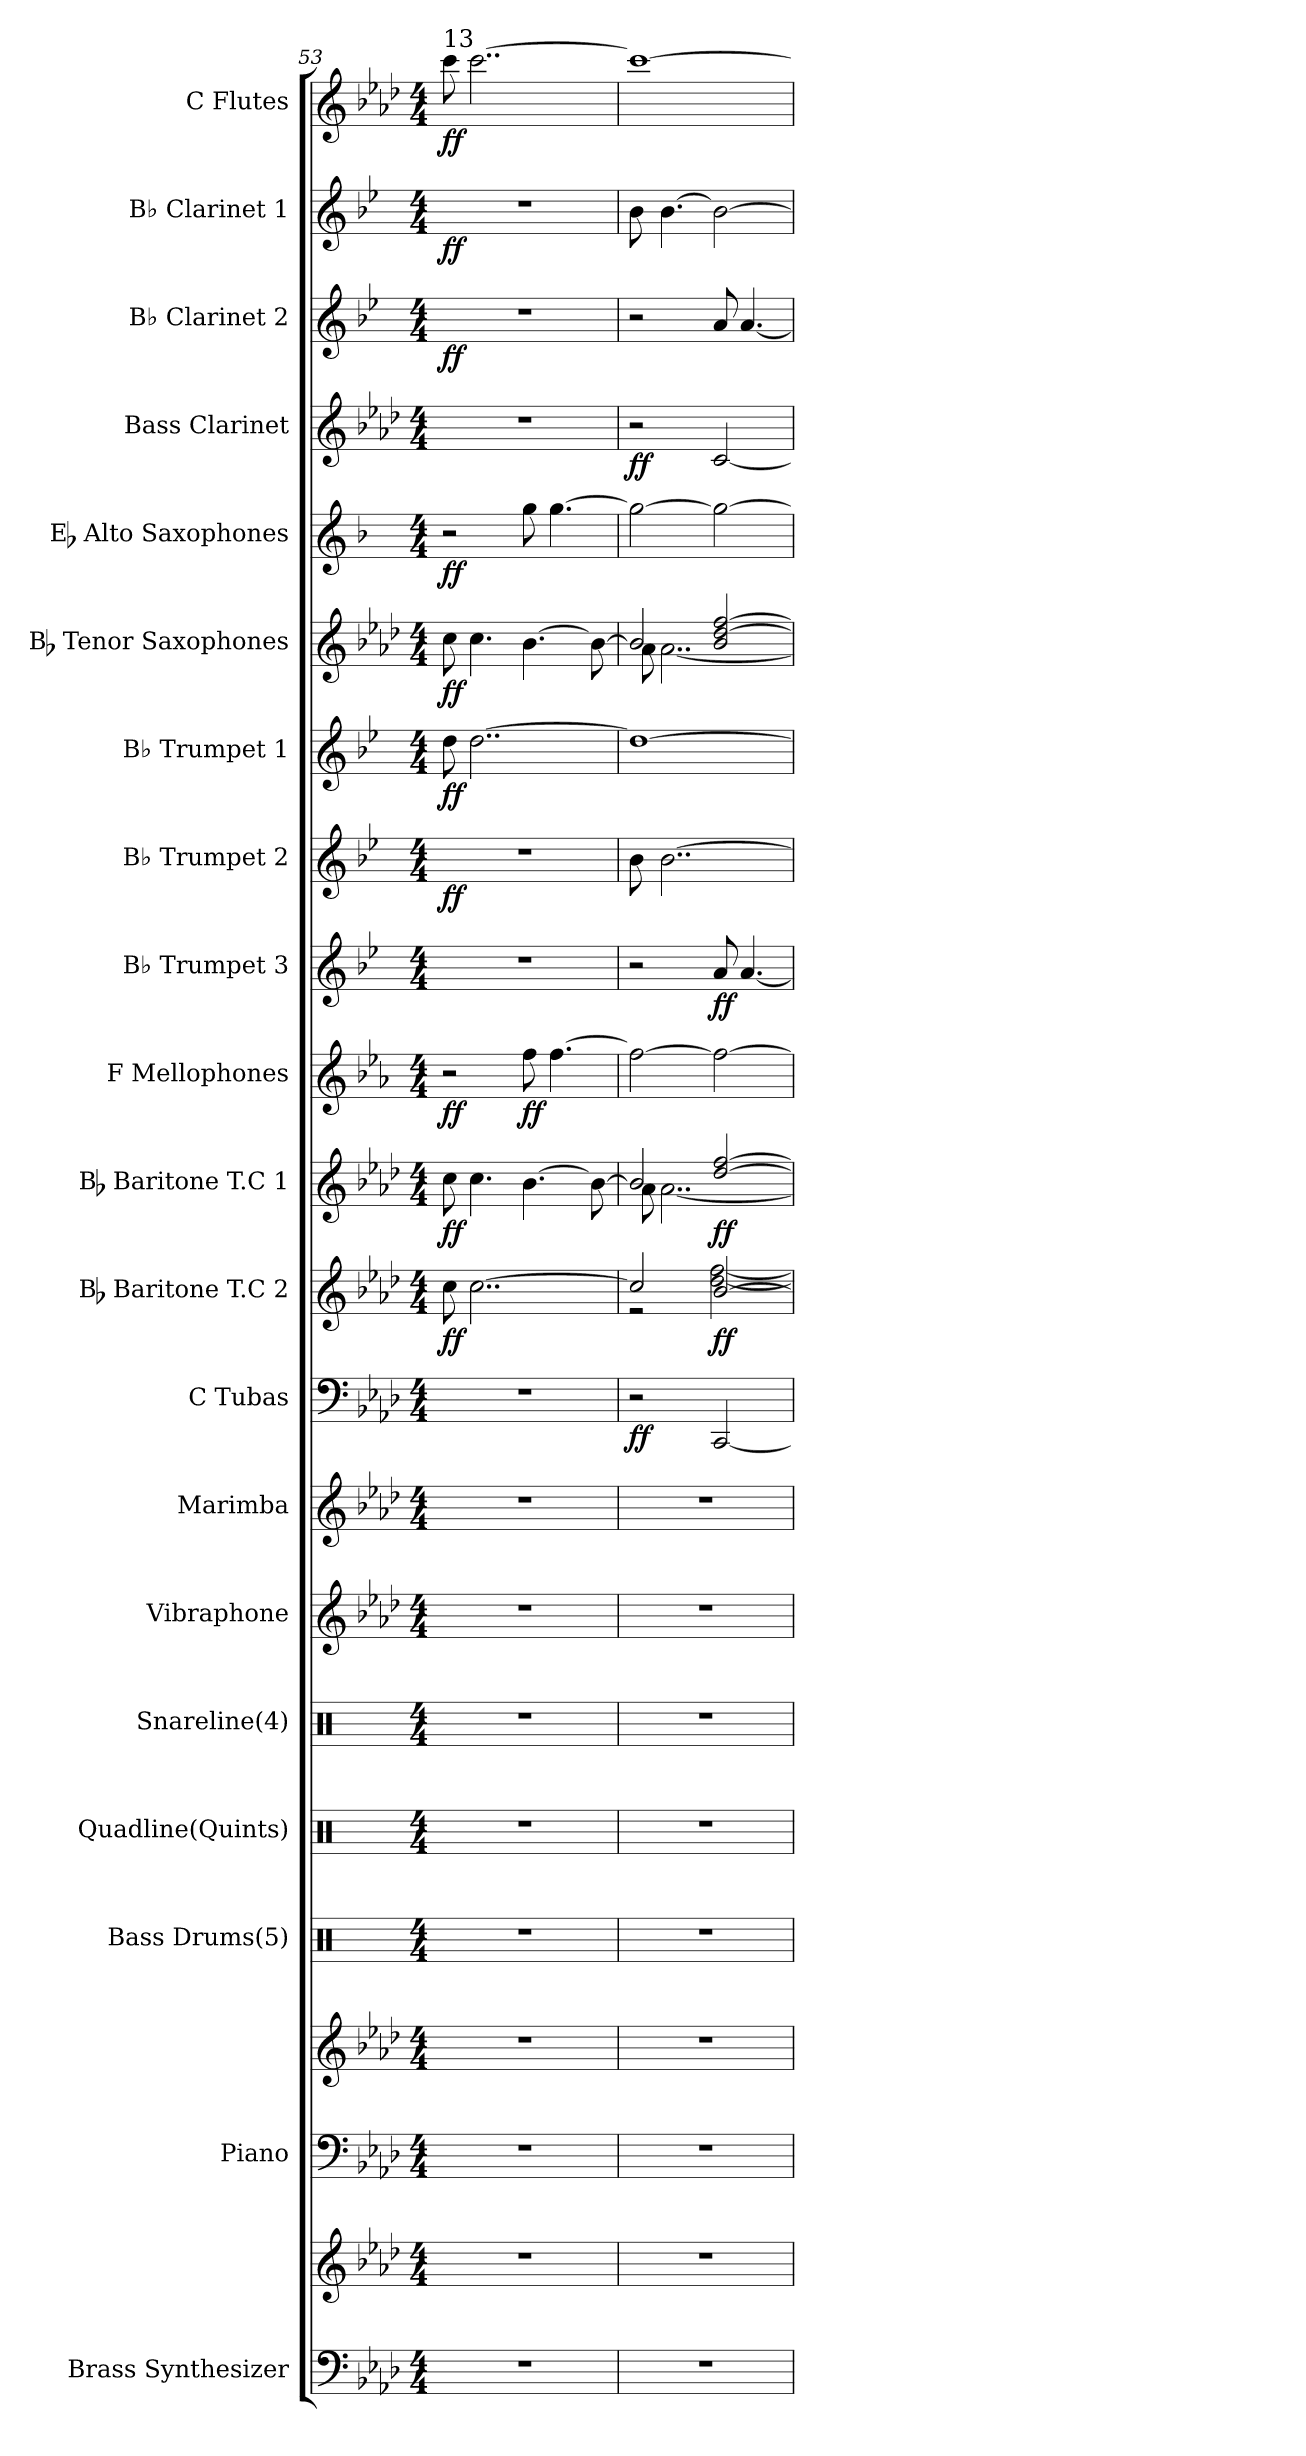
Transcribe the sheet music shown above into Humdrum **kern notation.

**kern	**kern	**kern	**kern	**kern	**kern	**kern	**kern	**kern	**kern	**dynam	**kern	**dynam	**kern	**dynam	**kern	**dynam	**kern	**dynam	**kern	**dynam	**kern	**dynam	**kern	**dynam	**kern	**dynam	**kern	**dynam	**kern	**dynam	**kern	**dynam	**kern	**dynam
*part20	*part20	*part19	*part19	*part18	*part17	*part16	*part15	*part14	*part13	*part13	*part12	*part12	*part11	*part11	*part10	*part10	*part9	*part9	*part8	*part8	*part7	*part7	*part6	*part6	*part5	*part5	*part4	*part4	*part3	*part3	*part2	*part2	*part1	*part1
*staff22	*staff21	*staff20	*staff19	*staff18	*staff17	*staff16	*staff15	*staff14	*staff13	*staff13	*staff12	*staff12	*staff11	*staff11	*staff10	*staff10	*staff9	*staff9	*staff8	*staff8	*staff7	*staff7	*staff6	*staff6	*staff5	*staff5	*staff4	*staff4	*staff3	*staff3	*staff2	*staff2	*staff1	*staff1
*I"Brass Synthesizer	*	*I"Piano	*	*I"Bass Drums(5)	*I"Quadline(Quints)	*I"Snareline(4)	*I"Vibraphone	*I"Marimba	*I"C Tubas	*	*I"Bb Baritone T.C 2	*	*I"Bb Baritone T.C 1	*	*I"F Mellophones	*	*I"B♭ Trumpet 3	*	*I"B♭ Trumpet 2	*	*I"B♭ Trumpet 1	*	*I"Bb Tenor Saxophones	*	*I"Eb Alto Saxophones	*	*I"Bass Clarinet	*	*I"B♭ Clarinet 2	*	*I"B♭ Clarinet 1	*	*I"C Flutes	*
*I'Synth.	*	*I'Pno.	*	*I'BD	*	*	*	*I'Marimba	*I'Tubas	*	*I'Baritone T.C 2	*	*I'Baritone T.C 1	*	*I'Mello	*	*I'B♭ Tpt. 3	*	*I'B♭ Tpt. 2	*	*I'B♭ Tpt. 1	*	*I'Tenor Saxes	*	*I'Alto Saxes	*	*I'B. Cl.	*	*I'B♭ Cl. 2	*	*I'B♭ Cl. 1	*	*I'Flutes	*
!!LO:PB:g=z
*clefF4	*clefG2	*clefF4	*clefG2	*clefX	*clefX	*clefX	*clefG2	*clefG2	*clefF4	*	*clefG2	*	*clefG2	*	*clefG2	*	*clefG2	*	*clefG2	*	*clefG2	*	*clefG2	*	*clefG2	*	*clefG2	*	*clefG2	*	*clefG2	*	*clefG2	*
*	*	*	*	*	*	*	*	*	*	*	*ITrd8c14	*	*ITrd8c14	*	*ITrd4c7	*	*ITrd1c2	*	*ITrd1c2	*	*ITrd1c2	*	*ITrd8c14	*	*ITrd5c9	*	*ITrd8c14	*	*ITrd1c2	*	*ITrd1c2	*	*	*
*k[b-e-a-d-]	*k[b-e-a-d-]	*k[b-e-a-d-]	*k[b-e-a-d-]	*k[]	*k[]	*k[]	*k[b-e-a-d-]	*k[b-e-a-d-]	*k[b-e-a-d-]	*	*k[b-e-a-d-]	*	*k[b-e-a-d-]	*	*k[b-e-a-d-]	*	*k[b-e-a-d-]	*	*k[b-e-a-d-]	*	*k[b-e-a-d-]	*	*k[b-e-a-d-]	*	*k[b-e-a-d-]	*	*k[b-e-a-d-]	*	*k[b-e-a-d-]	*	*k[b-e-a-d-]	*	*k[b-e-a-d-]	*
*M4/4	*M4/4	*M4/4	*M4/4	*M4/4	*M4/4	*M4/4	*M4/4	*M4/4	*M4/4	*	*M4/4	*	*M4/4	*	*M4/4	*	*M4/4	*	*M4/4	*	*M4/4	*	*M4/4	*	*M4/4	*	*M4/4	*	*M4/4	*	*M4/4	*	*M4/4	*
=53	=53	=53	=53	=53	=53	=53	=53	=53	=53	=53	=53	=53	=53	=53	=53	=53	=53	=53	=53	=53	=53	=53	=53	=53	=53	=53	=53	=53	=53	=53	=53	=53	=53	=53
!	!	!	!	!	!	!	!	!	!	!	!	!	!	!	!	!	!	!	!	!	!	!	!	!	!	!	!	!	!	!	!	!	!LO:TX:a:t=13	!
!	!	!	!	!	!	!	!	!	!	!	!	!LO:DY:b	!	!LO:DY:b	!	!LO:DY:b	!	!	!	!LO:DY:b	!	!LO:DY:b	!	!LO:DY:b	!	!LO:DY:b	!	!	!	!LO:DY:b	!	!LO:DY:b	!	!LO:DY:b
1r	1r	1r	1r	1r	1r	1r	1r	1r	1r	.	8c\	ff	8c\	ff	2r	ff	1r	.	1r	ff	8cc\	ff	8c\	ff	2r	ff	1r	.	1r	ff	1r	ff	8ccc\	ff
.	.	.	.	.	.	.	.	.	.	.	[2..c\	.	4.c\	.	.	.	.	.	.	.	[2..cc\	.	4.c\	.	.	.	.	.	.	.	.	.	[2..ccc\	.
!	!	!	!	!	!	!	!	!	!	!	!	!	!	!	!	!LO:DY:b	!	!	!	!	!	!	!	!	!	!	!	!	!	!	!	!	!	!
.	.	.	.	.	.	.	.	.	.	.	.	.	[4.B-\	.	8b-\	ff	.	.	.	.	.	.	[4.B-\	.	8b-\	.	.	.	.	.	.	.	.	.
.	.	.	.	.	.	.	.	.	.	.	.	.	.	.	[4.b-\	.	.	.	.	.	.	.	.	.	[4.b-\	.	.	.	.	.	.	.	.	.
.	.	.	.	.	.	.	.	.	.	.	.	.	8B-\_	.	.	.	.	.	.	.	.	.	8B-\_	.	.	.	.	.	.	.	.	.	.	.
!!LO:PB:g=z
=54	=54	=54	=54	=54	=54	=54	=54	=54	=54	=54	=54	=54	=54	=54	=54	=54	=54	=54	=54	=54	=54	=54	=54	=54	=54	=54	=54	=54	=54	=54	=54	=54	=54	=54
*	*	*	*	*	*	*	*	*	*	*	*^	*	*^	*	*	*	*	*	*	*	*	*	*^	*	*	*	*	*	*	*	*	*	*	*
!	!	!	!	!	!	!	!	!	!	!LO:DY:b	!	!	!	!	!	!	!	!	!	!	!	!	!	!	!	!	!	!	!	!	!LO:DY:b	!	!	!	!	!	!
1r	1r	1r	1r	1r	1r	1r	1r	1r	2r	ff	2c/]	2r	.	2B-/]	8A-\	.	2b-\_	.	2r	.	8a-\	.	1cc_	.	2B-/]	8A-\	.	2b-\_	.	2r	ff	2r	.	8a-\	.	1ccc_	.
.	.	.	.	.	.	.	.	.	.	.	.	.	.	.	[2..A-\	.	.	.	.	.	[2..a-\	.	.	.	.	[2..A-\	.	.	.	.	.	.	.	[4.a-\	.	.	.
!	!	!	!	!	!	!	!	!	!	!	!	!	!LO:DY:b	!	!	!LO:DY:b	!	!	!	!LO:DY:b	!	!	!	!	!	!	!	!	!	!	!	!	!	!	!	!	!
.	.	.	.	.	.	.	.	.	[2CC/	.	[2B-/	[2d-\ [2f\	ff	[2d-/ [2f/	.	ff	2b-\_	.	8g/	ff	.	.	.	.	2B-/ [2d-/ [2f/	.	.	2b-\_	.	[2C/	.	8g/	.	2a-\_	.	.	.
.	.	.	.	.	.	.	.	.	.	.	.	.	.	.	.	.	.	.	[4.g/	.	.	.	.	.	.	.	.	.	.	.	.	[4.g/	.	.	.	.	.
*	*	*	*	*	*	*	*	*	*	*	*v	*v	*	*	*	*	*	*	*	*	*	*	*	*	*v	*v	*	*	*	*	*	*	*	*	*	*	*
*	*	*	*	*	*	*	*	*	*	*	*	*	*v	*v	*	*	*	*	*	*	*	*	*	*	*	*	*	*	*	*	*	*	*	*	*
=	=	=	=	=	=	=	=	=	=	=	=	=	=	=	=	=	=	=	=	=	=	=	=	=	=	=	=	=	=	=	=	=	=	=
*-	*-	*-	*-	*-	*-	*-	*-	*-	*-	*-	*-	*-	*-	*-	*-	*-	*-	*-	*-	*-	*-	*-	*-	*-	*-	*-	*-	*-	*-	*-	*-	*-	*-	*-
